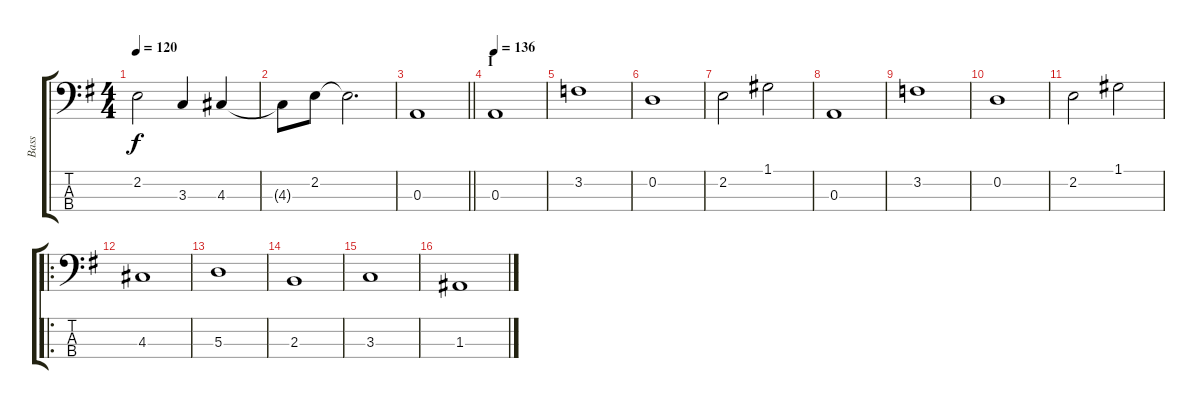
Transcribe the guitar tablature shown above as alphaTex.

\track ("Bass" "Bass") {instrument electricbasspick}
\staff {score tabs}
\tuning (G2 D2 A1 E1) {hide}
\ts (4 4)
\tempo 120
\clef f4
\ks eminor
2.2{t}.2{dy f} 3.3.4 4.3.4 |
4.3{t}.8 2.2.8 2.2{t}.2{d} |
\barLineRight lightlight
0.3.1 |
\section ("" "I")
\tempo 136
0.3.1 |
3.2.1 |
0.2.1 |
2.2.2 1.1.2 |
0.3.1 |
3.2.1 |
0.2.1 |
2.2.2 1.1.2 |
\ro
4.3.1 |
5.3.1 |
2.3.1 |
3.3.1 |
1.3.1
